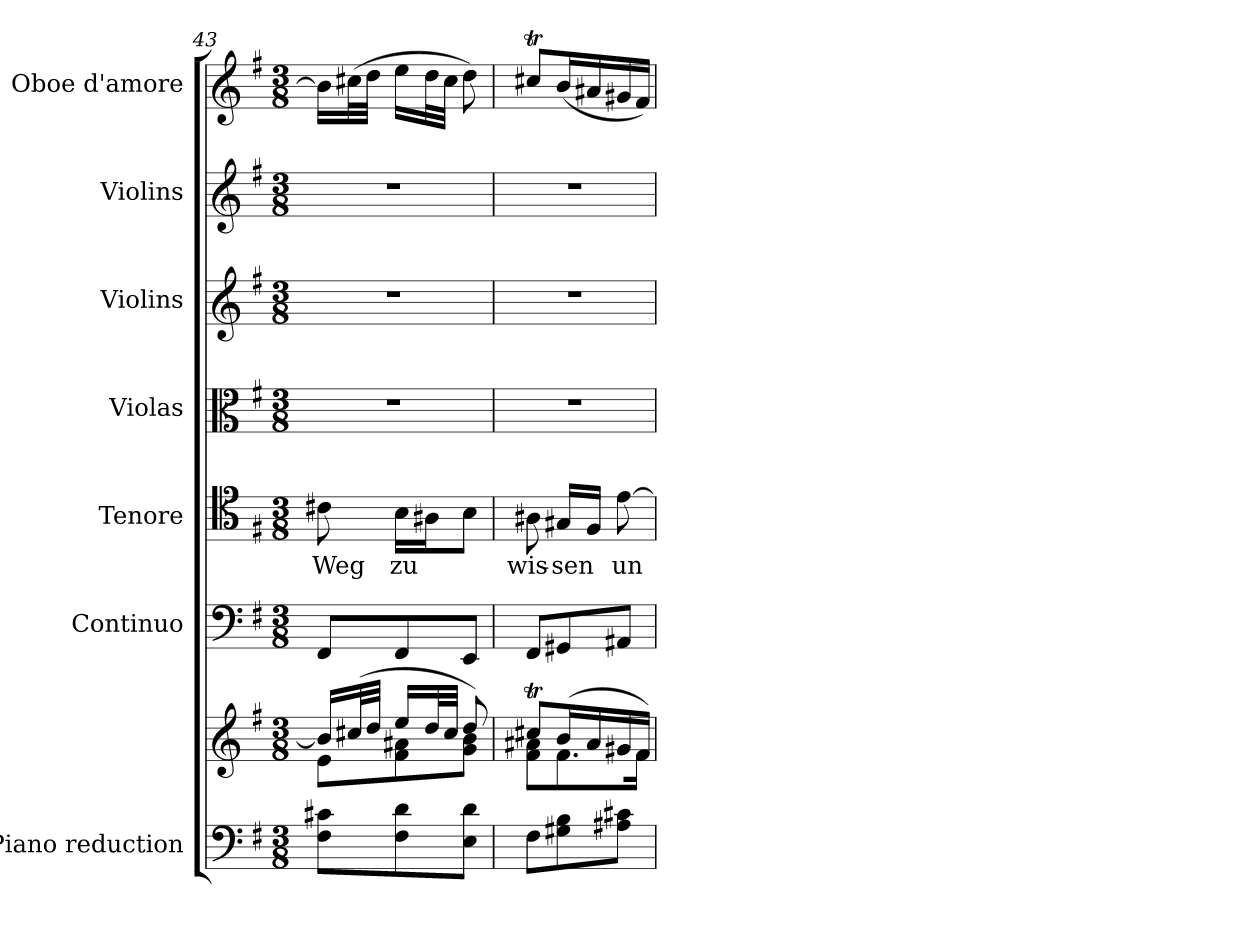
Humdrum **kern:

**kern	**kern	**kern	**kern	**text	**kern	**kern	**kern	**kern
*part7	*part7	*part6	*part5	*part5	*part4	*part3	*part2	*part1
*staff8	*staff7	*staff6	*staff5	*staff5	*staff4	*staff3	*staff2	*staff1
*I"Piano reduction	*	*I"Continuo	*I"Tenore	*	*I"Violas	*I"Violins	*I"Violins	*I"Oboe d'amore
*I'Pno	*	*	*	*	*	*	*	*I'Ob
*clefF4	*clefG2	*clefF4	*clefC4	*	*clefC3	*clefG2	*clefG2	*clefG2
*k[f#]	*k[f#]	*k[f#]	*k[f#]	*	*k[f#]	*k[f#]	*k[f#]	*k[f#]
*M3/8	*M3/8	*M3/8	*M3/8	*	*M3/8	*M3/8	*M3/8	*M3/8
=43	=43	=43	=43	=43	=43	=43	=43	=43
*	*^	*	*	*	*	*	*	*
!	!	!	!	!	!LO:LY:b	!	!	!	!
8F#\ 8c#X\L	16b/LL]	8e\L	8FF#/L	8c#X\	Weg	4.r	4.r	4.r	16b\LL]
.	(32cc#X/L	.	.	.	.	.	.	.	(32cc#X\L
.	32dd/JJJ	.	.	.	.	.	.	.	32dd\JJJ
!	!	!	!	!	!LO:LY:b	!	!	!	!
8F#\ 8d\	16ee/LL	8f#\ 8a#X\	8FF#/	16B\LL	zu	.	.	.	16ee\LL
.	32dd/L	.	.	16A#X\J	.	.	.	.	32dd\L
.	32cc#/JJJ	.	.	.	.	.	.	.	32cc#\JJJ
8E\ 8d\J	8dd/)	8g\ 8b\J	8EE/J	8B\J	.	.	.	.	8dd\)
=44	=44	=44	=44	=44	=44	=44	=44	=44	=44
!	!	!	!	!	!LO:LY:b	!	!	!	!
8F#\L	8cc#Xt/L	8f#\ 8a#X\L	8FF#/L	8A#X\	wis-	4.r	4.r	4.r	8cc#Xt/L
!	!	!	!	!	!LO:LY:b	!	!	!	!
8G#X\ 8B\	(16b/L	8.f#\	8GG#X/	16G#X/LL	-sen	.	.	.	(16b/L
.	16a#/	.	.	16F#/JJ	.	.	.	.	16a#X/
!	!	!	!	!	!LO:LY:b	!	!	!	!
8A#X\ 8c#X\J	16g#X/	.	8AA#X/J	[8e\	un-	.	.	.	16g#X/
.	16f#/JJ)	16f#\Jk	.	.	.	.	.	.	16f#/JJ)
*	*v	*v	*	*	*	*	*	*	*
=	=	=	=	=	=	=	=	=
*-	*-	*-	*-	*-	*-	*-	*-	*-
